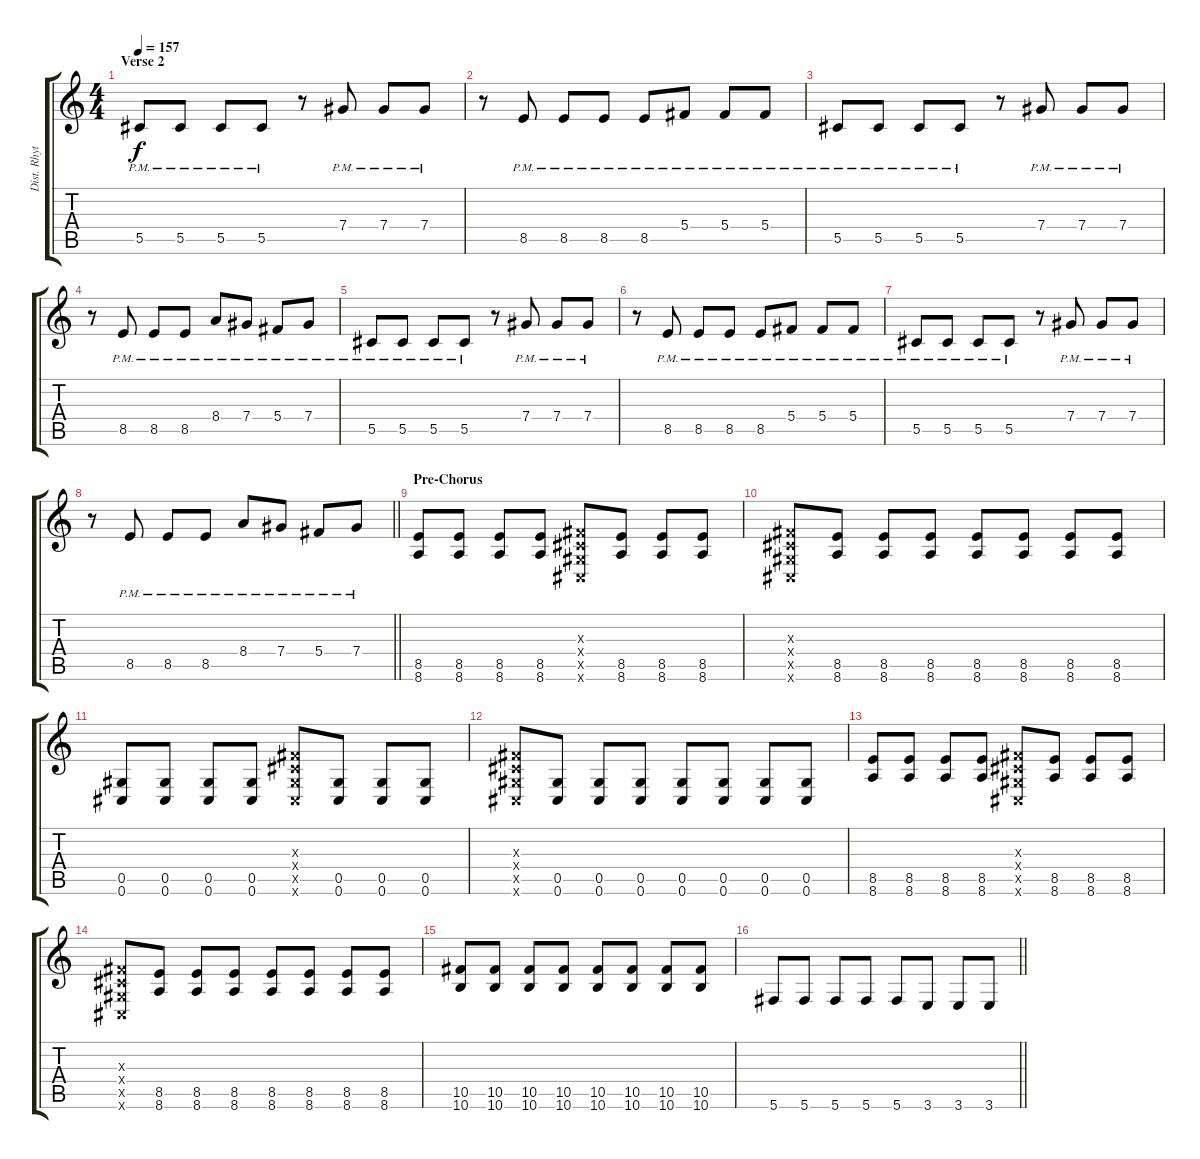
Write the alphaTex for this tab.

\track ("Dist. Rhytm Guitar [R]" "Dist. Rhyt") {instrument distortionguitar}
\staff {score tabs}
\tuning (Eb4 Bb3 Gb3 Db3 Ab2 Db2) {hide}
\ts (4 4)
\section ("" "Verse 2")
\tempo 157
\clef g2
\ks c
5.5{pm}.8{dy f} 5.5{pm}.8 5.5{pm}.8 5.5{pm}.8 r.8 7.4{pm}.8 7.4{pm}.8 7.4{pm}.8 |
r.8 8.5{pm}.8 8.5{pm}.8 8.5{pm}.8 8.5{pm}.8 5.4{pm}.8 5.4{pm}.8 5.4{pm}.8 |
5.5{pm}.8 5.5{pm}.8 5.5{pm}.8 5.5{pm}.8 r.8 7.4{pm}.8 7.4{pm}.8 7.4{pm}.8 |
r.8 8.5{pm}.8 8.5{pm}.8 8.5{pm}.8 8.4{pm}.8 7.4{pm}.8 5.4{pm}.8 7.4{pm}.8 |
5.5{pm}.8 5.5{pm}.8 5.5{pm}.8 5.5{pm}.8 r.8 7.4{pm}.8 7.4{pm}.8 7.4{pm}.8 |
r.8 8.5{pm}.8 8.5{pm}.8 8.5{pm}.8 8.5{pm}.8 5.4{pm}.8 5.4{pm}.8 5.4{pm}.8 |
5.5{pm}.8 5.5{pm}.8 5.5{pm}.8 5.5{pm}.8 r.8 7.4{pm}.8 7.4{pm}.8 7.4{pm}.8 |
\barLineRight lightlight
r.8 8.5{pm}.8 8.5{pm}.8 8.5{pm}.8 8.4{pm}.8 7.4{pm}.8 5.4{pm}.8 7.4{pm}.8 |
\section ("" "Pre-Chorus")
(8.5 8.6).8 (8.5 8.6).8 (8.5 8.6).8 (8.5 8.6).8 (0.3{x} 0.4{x} 0.5{x} 0.6{x}).8 (8.5 8.6).8 (8.5 8.6).8 (8.5 8.6).8 |
(0.3{x} 0.4{x} 0.5{x} 0.6{x}).8 (8.5 8.6).8 (8.5 8.6).8 (8.5 8.6).8 (8.5 8.6).8 (8.5 8.6).8 (8.5 8.6).8 (8.5 8.6).8 |
(0.5 0.6).8 (0.5 0.6).8 (0.5 0.6).8 (0.5 0.6).8 (0.3{x} 0.4{x} 0.5{x} 0.6{x}).8 (0.5 0.6).8 (0.5 0.6).8 (0.5 0.6).8 |
(0.3{x} 0.4{x} 0.5{x} 0.6{x}).8 (0.5 0.6).8 (0.5 0.6).8 (0.5 0.6).8 (0.5 0.6).8 (0.5 0.6).8 (0.5 0.6).8 (0.5 0.6).8 |
(8.5 8.6).8 (8.5 8.6).8 (8.5 8.6).8 (8.5 8.6).8 (0.3{x} 0.4{x} 0.5{x} 0.6{x}).8 (8.5 8.6).8 (8.5 8.6).8 (8.5 8.6).8 |
(0.3{x} 0.4{x} 0.5{x} 0.6{x}).8 (8.5 8.6).8 (8.5 8.6).8 (8.5 8.6).8 (8.5 8.6).8 (8.5 8.6).8 (8.5 8.6).8 (8.5 8.6).8 |
(10.5 10.6).8 (10.5 10.6).8 (10.5 10.6).8 (10.5 10.6).8 (10.5 10.6).8 (10.5 10.6).8 (10.5 10.6).8 (10.5 10.6).8 |
\barLineRight lightlight
5.6.8 5.6.8 5.6.8 5.6.8 5.6.8 3.6.8 3.6.8 3.6.8
